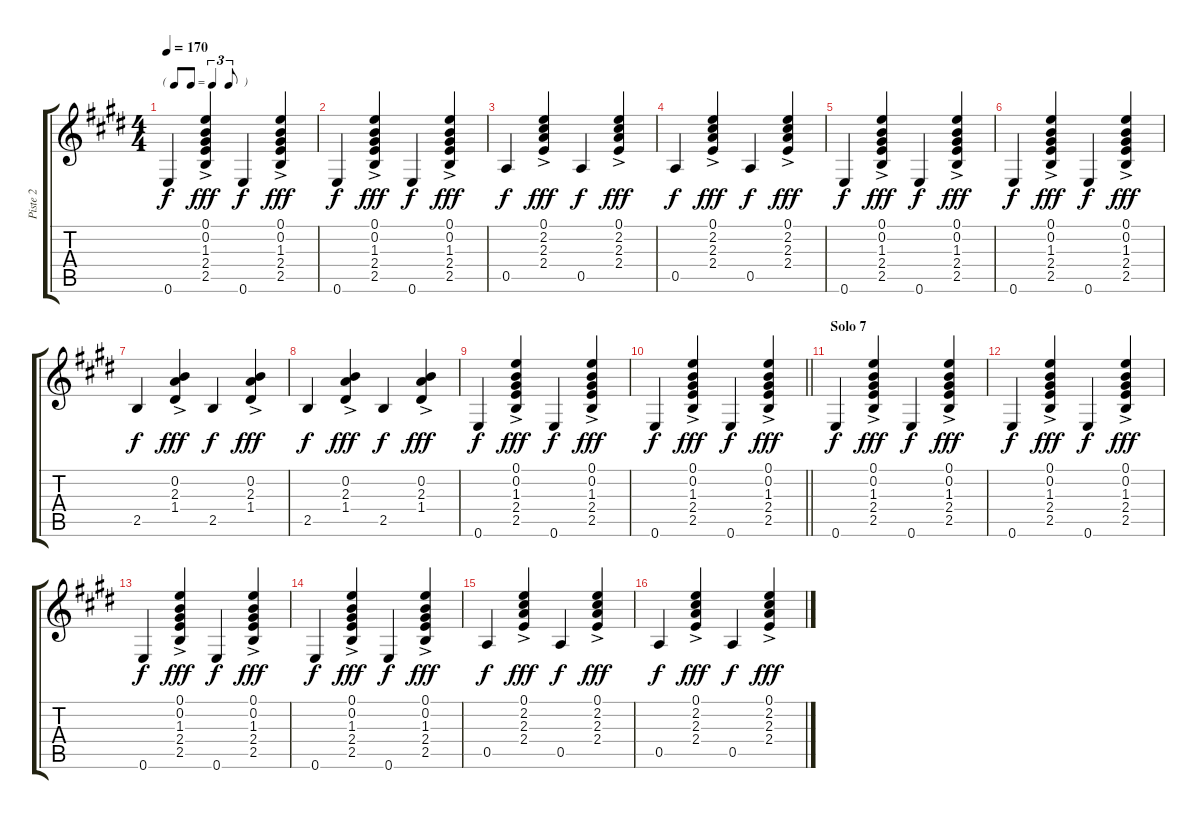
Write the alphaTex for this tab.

\track ("Piste 2" "Piste 2") {instrument acousticguitarsteel}
\staff {score tabs}
\tuning (E4 B3 G3 D3 A2 E2) {hide}
\ts (4 4)
\tf triplet8th
\tempo 170
\clef g2
\ks e
0.6.4{dy f} (0.1{ac} 0.2{ac} 1.3{ac} 2.4{ac} 2.5{ac}).4{dy fff} 0.6.4{dy f} (0.1{ac} 0.2{ac} 1.3{ac} 2.4{ac} 2.5{ac}).4{dy fff} |
0.6.4{dy f} (0.1{ac} 0.2{ac} 1.3{ac} 2.4{ac} 2.5{ac}).4{dy fff} 0.6.4{dy f} (0.1{ac} 0.2{ac} 1.3{ac} 2.4{ac} 2.5{ac}).4{dy fff} |
0.5.4{dy f} (0.1{ac} 2.2{ac} 2.3{ac} 2.4{ac}).4{dy fff} 0.5.4{dy f} (0.1{ac} 2.2{ac} 2.3{ac} 2.4{ac}).4{dy fff} |
0.5.4{dy f} (0.1{ac} 2.2{ac} 2.3{ac} 2.4{ac}).4{dy fff} 0.5.4{dy f} (0.1{ac} 2.2{ac} 2.3{ac} 2.4{ac}).4{dy fff} |
0.6.4{dy f} (0.1{ac} 0.2{ac} 1.3{ac} 2.4{ac} 2.5{ac}).4{dy fff} 0.6.4{dy f} (0.1{ac} 0.2{ac} 1.3{ac} 2.4{ac} 2.5{ac}).4{dy fff} |
0.6.4{dy f} (0.1{ac} 0.2{ac} 1.3{ac} 2.4{ac} 2.5{ac}).4{dy fff} 0.6.4{dy f} (0.1{ac} 0.2{ac} 1.3{ac} 2.4{ac} 2.5{ac}).4{dy fff} |
2.5.4{dy f} (0.2{ac} 2.3{ac} 1.4{ac}).4{dy fff} 2.5.4{dy f} (0.2{ac} 2.3{ac} 1.4{ac}).4{dy fff} |
2.5.4{dy f} (0.2{ac} 2.3{ac} 1.4{ac}).4{dy fff} 2.5.4{dy f} (0.2{ac} 2.3{ac} 1.4{ac}).4{dy fff} |
0.6.4{dy f} (0.1{ac} 0.2{ac} 1.3{ac} 2.4{ac} 2.5{ac}).4{dy fff} 0.6.4{dy f} (0.1{ac} 0.2{ac} 1.3{ac} 2.4{ac} 2.5{ac}).4{dy fff} |
\barLineRight lightlight
0.6.4{dy f} (0.1{ac} 0.2{ac} 1.3{ac} 2.4{ac} 2.5{ac}).4{dy fff} 0.6.4{dy f} (0.1{ac} 0.2{ac} 1.3{ac} 2.4{ac} 2.5{ac}).4{dy fff} |
\section ("" "Solo 7")
0.6.4{dy f} (0.1{ac} 0.2{ac} 1.3{ac} 2.4{ac} 2.5{ac}).4{dy fff} 0.6.4{dy f} (0.1{ac} 0.2{ac} 1.3{ac} 2.4{ac} 2.5{ac}).4{dy fff} |
0.6.4{dy f} (0.1{ac} 0.2{ac} 1.3{ac} 2.4{ac} 2.5{ac}).4{dy fff} 0.6.4{dy f} (0.1{ac} 0.2{ac} 1.3{ac} 2.4{ac} 2.5{ac}).4{dy fff} |
0.6.4{dy f} (0.1{ac} 0.2{ac} 1.3{ac} 2.4{ac} 2.5{ac}).4{dy fff} 0.6.4{dy f} (0.1{ac} 0.2{ac} 1.3{ac} 2.4{ac} 2.5{ac}).4{dy fff} |
0.6.4{dy f} (0.1{ac} 0.2{ac} 1.3{ac} 2.4{ac} 2.5{ac}).4{dy fff} 0.6.4{dy f} (0.1{ac} 0.2{ac} 1.3{ac} 2.4{ac} 2.5{ac}).4{dy fff} |
0.5.4{dy f} (0.1{ac} 2.2{ac} 2.3{ac} 2.4{ac}).4{dy fff} 0.5.4{dy f} (0.1{ac} 2.2{ac} 2.3{ac} 2.4{ac}).4{dy fff} |
0.5.4{dy f} (0.1{ac} 2.2{ac} 2.3{ac} 2.4{ac}).4{dy fff} 0.5.4{dy f} (0.1{ac} 2.2{ac} 2.3{ac} 2.4{ac}).4{dy fff}
